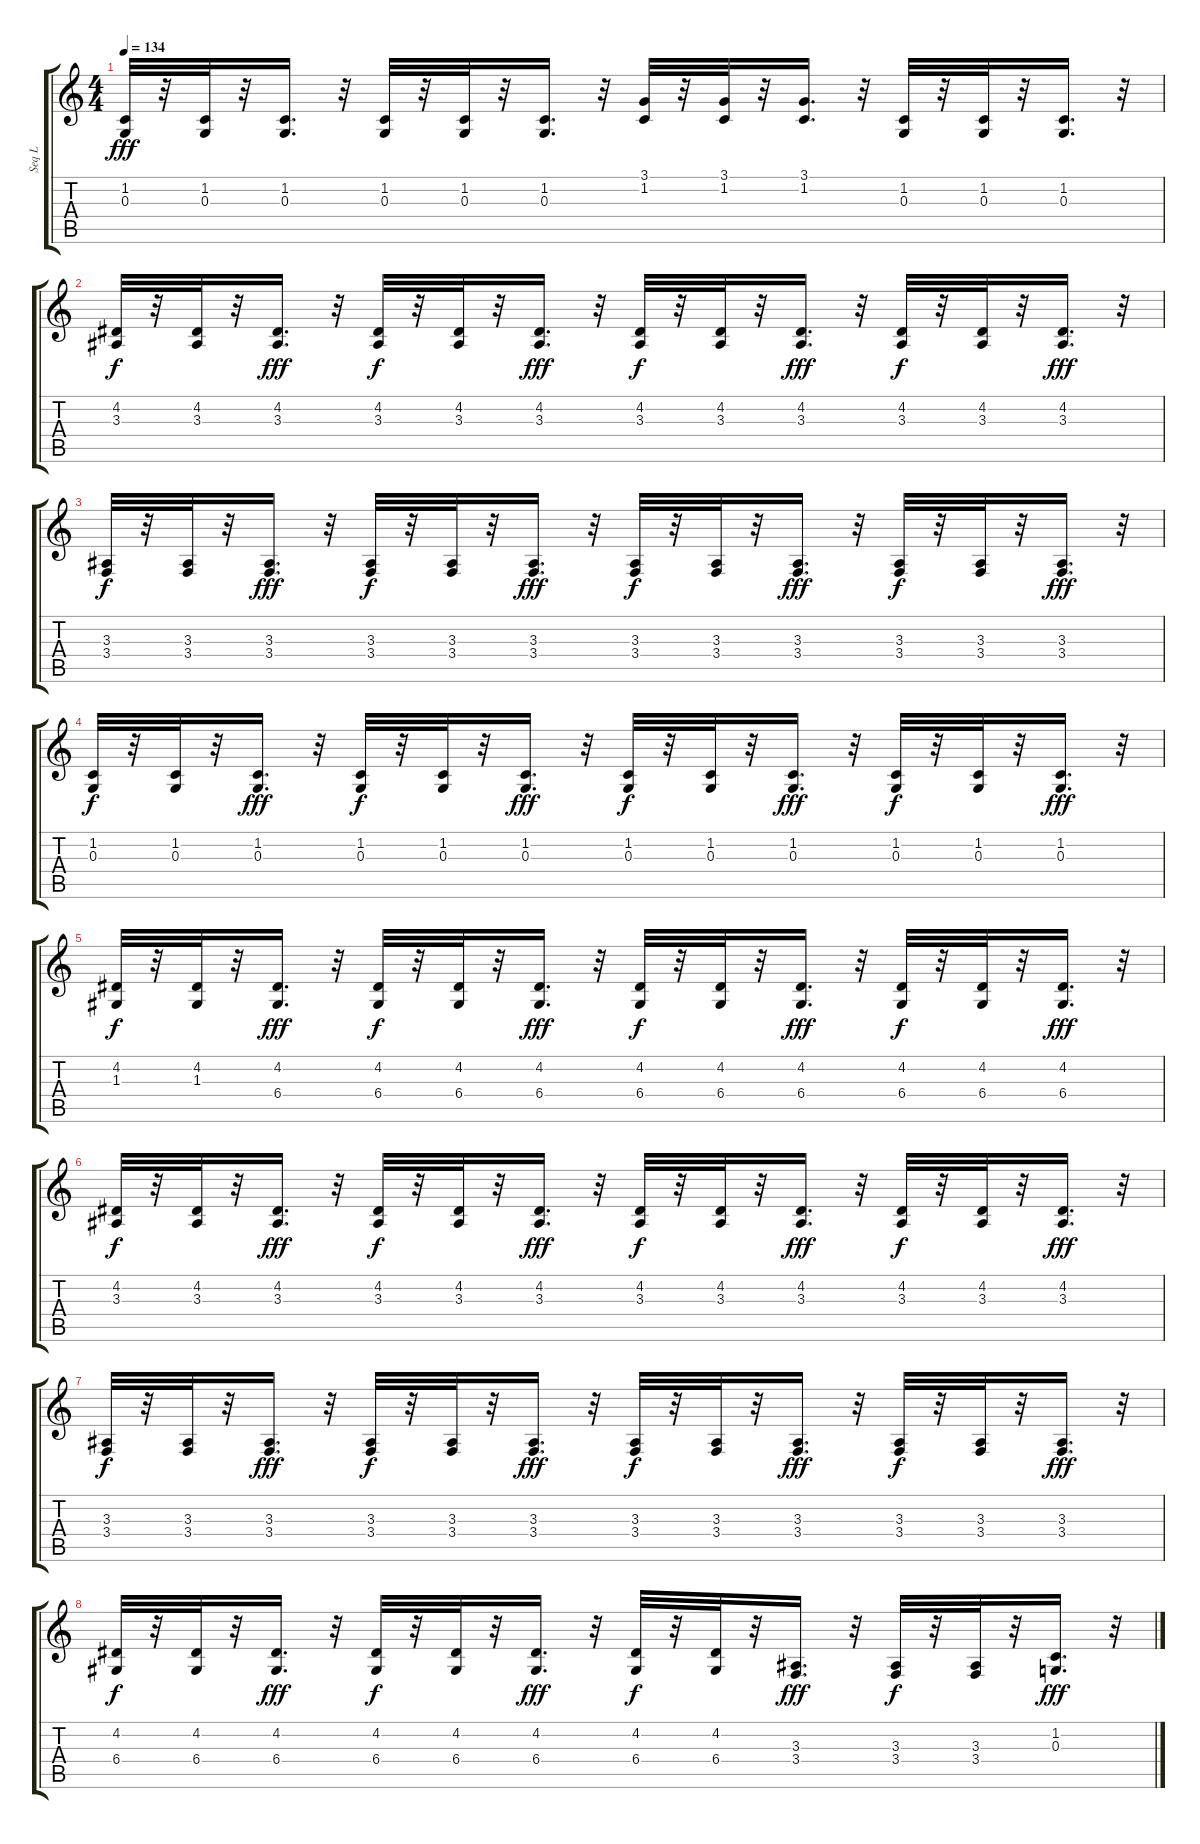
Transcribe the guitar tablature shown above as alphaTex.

\track ("Seq L" "Seq L") {instrument pad7halo}
\staff {score tabs}
\tuning (E4 B3 G3 D3 A2 E2) {hide}
\ts (4 4)
\tempo 134
\clef g2
\ks c
(1.2 0.3).32{dy fff} r.32 (1.2 0.3).32 r.32 (1.2 0.3).16{d} r.32 (1.2 0.3).32 r.32 (1.2 0.3).32 r.32 (1.2 0.3).16{d} r.32 (3.1 1.2).32 r.32 (3.1 1.2).32 r.32 (3.1 1.2).16{d} r.32 (1.2 0.3).32 r.32 (1.2 0.3).32 r.32 (1.2 0.3).16{d} r.32 |
(4.2 3.3).32{dy f} r.32 (4.2 3.3).32 r.32 (4.2 3.3).16{d dy fff} r.32 (4.2 3.3).32{dy f} r.32 (4.2 3.3).32 r.32 (4.2 3.3).16{d dy fff} r.32 (4.2 3.3).32{dy f} r.32 (4.2 3.3).32 r.32 (4.2 3.3).16{d dy fff} r.32 (4.2 3.3).32{dy f} r.32 (4.2 3.3).32 r.32 (4.2 3.3).16{d dy fff} r.32 |
(3.3 3.4).32{dy f} r.32 (3.3 3.4).32 r.32 (3.3 3.4).16{d dy fff} r.32 (3.3 3.4).32{dy f} r.32 (3.3 3.4).32 r.32 (3.3 3.4).16{d dy fff} r.32 (3.3 3.4).32{dy f} r.32 (3.3 3.4).32 r.32 (3.3 3.4).16{d dy fff} r.32 (3.3 3.4).32{dy f} r.32 (3.3 3.4).32 r.32 (3.3 3.4).16{d dy fff} r.32 |
(1.2 0.3).32{dy f} r.32 (1.2 0.3).32 r.32 (1.2 0.3).16{d dy fff} r.32 (1.2 0.3).32{dy f} r.32 (1.2 0.3).32 r.32 (1.2 0.3).16{d dy fff} r.32 (1.2 0.3).32{dy f} r.32 (1.2 0.3).32 r.32 (1.2 0.3).16{d dy fff} r.32 (1.2 0.3).32{dy f} r.32 (1.2 0.3).32 r.32 (1.2 0.3).16{d dy fff} r.32 |
(4.2 1.3).32{dy f} r.32 (4.2 1.3).32 r.32 (4.2 6.4).16{d dy fff} r.32 (4.2 6.4).32{dy f} r.32 (4.2 6.4).32 r.32 (4.2 6.4).16{d dy fff} r.32 (4.2 6.4).32{dy f} r.32 (4.2 6.4).32 r.32 (4.2 6.4).16{d dy fff} r.32 (4.2 6.4).32{dy f} r.32 (4.2 6.4).32 r.32 (4.2 6.4).16{d dy fff} r.32 |
(4.2 3.3).32{dy f} r.32 (4.2 3.3).32 r.32 (4.2 3.3).16{d dy fff} r.32 (4.2 3.3).32{dy f} r.32 (4.2 3.3).32 r.32 (4.2 3.3).16{d dy fff} r.32 (4.2 3.3).32{dy f} r.32 (4.2 3.3).32 r.32 (4.2 3.3).16{d dy fff} r.32 (4.2 3.3).32{dy f} r.32 (4.2 3.3).32 r.32 (4.2 3.3).16{d dy fff} r.32 |
(3.3 3.4).32{dy f} r.32 (3.3 3.4).32 r.32 (3.3 3.4).16{d dy fff} r.32 (3.3 3.4).32{dy f} r.32 (3.3 3.4).32 r.32 (3.3 3.4).16{d dy fff} r.32 (3.3 3.4).32{dy f} r.32 (3.3 3.4).32 r.32 (3.3 3.4).16{d dy fff} r.32 (3.3 3.4).32{dy f} r.32 (3.3 3.4).32 r.32 (3.3 3.4).16{d dy fff} r.32 |
(4.2 6.4).32{dy f} r.32 (4.2 6.4).32 r.32 (4.2 6.4).16{d dy fff} r.32 (4.2 6.4).32{dy f} r.32 (4.2 6.4).32 r.32 (4.2 6.4).16{d dy fff} r.32 (4.2 6.4).32{dy f} r.32 (4.2 6.4).32 r.32 (3.3 3.4).16{d dy fff} r.32 (3.3 3.4).32{dy f} r.32 (3.3 3.4).32 r.32 (1.2 0.3).16{d dy fff} r.32
